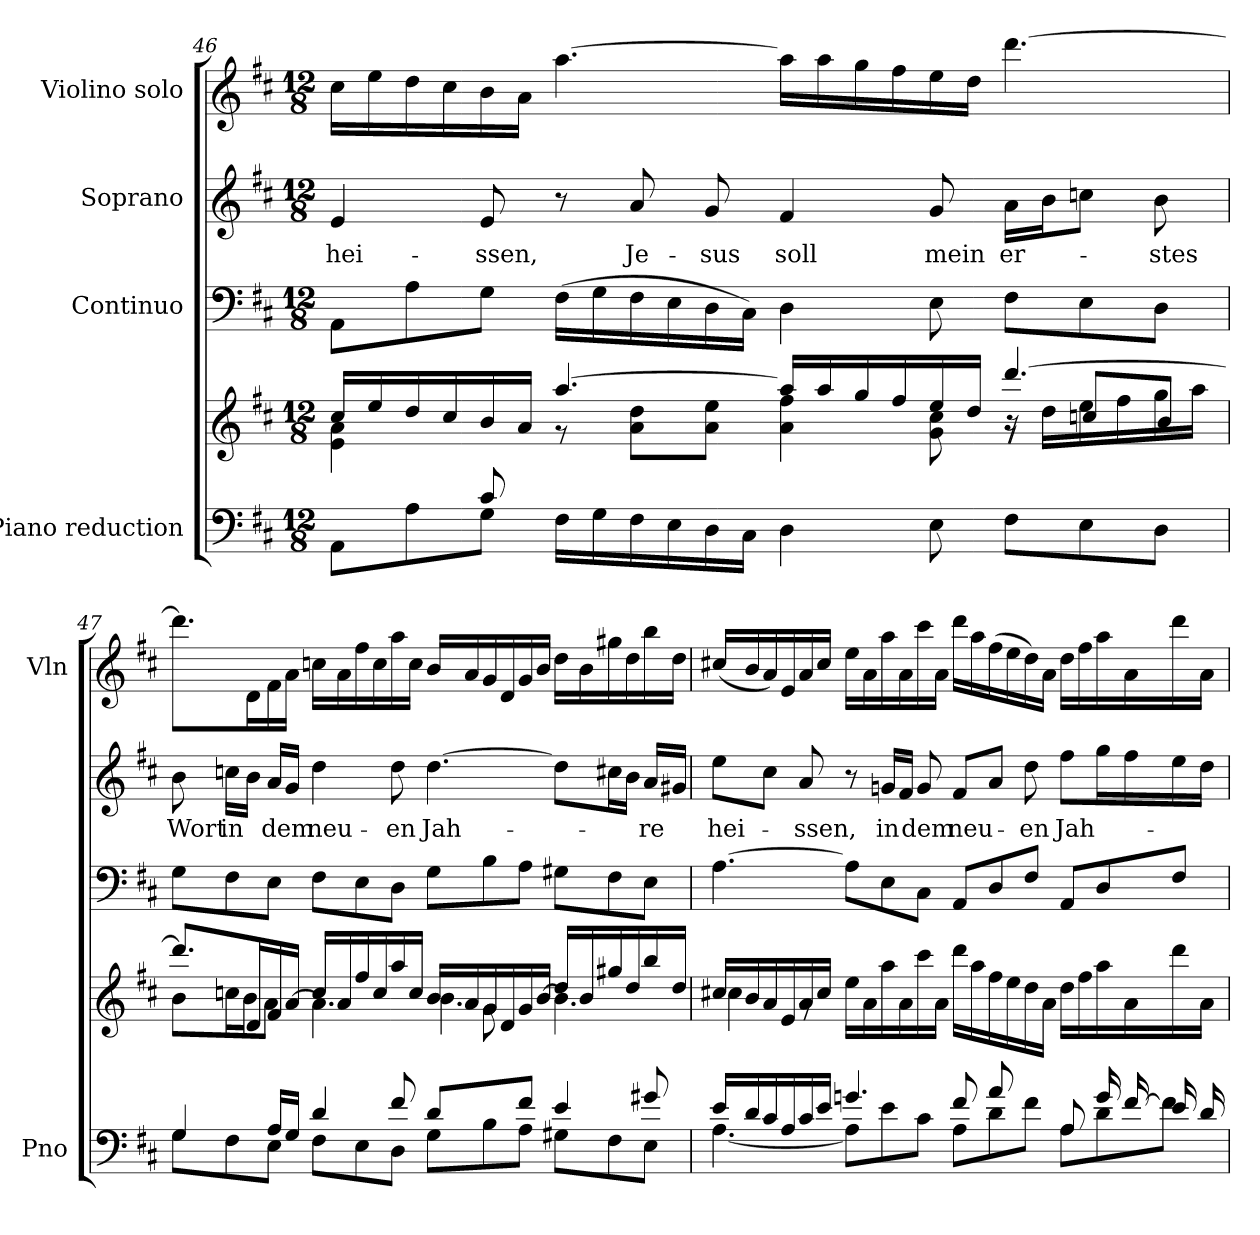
**kern	**kern	**kern	**kern	**text	**kern
*part4	*part4	*part3	*part2	*part2	*part1
*staff5	*staff4	*staff3	*staff2	*staff2	*staff1
*I"Piano reduction	*	*I"Continuo	*I"Soprano	*	*I"Violino solo
*I'Pno	*	*	*	*	*I'Vln
*clefF4	*clefG2	*clefF4	*clefG2	*	*clefG2
*k[f#c#]	*k[f#c#]	*k[f#c#]	*k[f#c#]	*	*k[f#c#]
*M12/8	*M12/8	*M12/8	*M12/8	*	*M12/8
=46	=46	=46	=46	=46	=46
*^	*^	*	*	*	*
*	*	*	*^	*	*	*	*
!	!	!	!	!	!	!	!LO:LY:b	!
4ryy	8AA\L	16cc#/LL	4e\ 4a\	2.ryy	8AA\L	4e/	hei-	16cc#\LL
.	.	16ee/	.	.	.	.	.	16ee\
.	8A\	16dd/	.	.	8A\	.	.	16dd\
.	.	16cc#/	.	.	.	.	.	16cc#\
!	!	!	!	!	!	!	!LO:LY:b	!
8c#/	8G\J	16b/	8ryy	.	8G\J	8e/	-ssen,	16b\
.	.	16a/JJ	.	.	.	.	.	16a\JJ
1ryy	16F#\LL	[4.aa/	8r	.	(>16F#\LL	8r	.	[4.aa\
.	16G\	.	.	.	16G\	.	.	.
!	!	!	!	!	!	!	!LO:LY:b	!
.	16F#\	.	8a\ 8dd\L	.	16F#\	8a/	Je-	.
.	16E\	.	.	.	16E\	.	.	.
!	!	!	!	!	!	!	!LO:LY:b	!
.	16D\	.	8a\ 8ee\J	.	16D\	8g/	-sus	.
.	16C#\JJ	.	.	.	16C#\JJ)	.	.	.
!	!	!	!	!	!	!	!LO:LY:b	!
.	4D\	16aa/LL]	4a\ 4ff#\	4.ryy	4D\	4f#/	soll	16aa\LL]
.	.	16aa/	.	.	.	.	.	16aa\
.	.	16gg/	.	.	.	.	.	16gg\
.	.	16ff#/	.	.	.	.	.	16ff#\
!	!	!	!	!	!	!	!LO:LY:b	!
.	8E\	16ee/	8g\ 8cc#\	.	8E\	8g/	mein	16ee\
.	.	16dd/JJ	.	.	.	.	.	16dd\JJ
!	!	!	!	!	!	!	!LO:LY:b	!
.	8F#\L	[4.ddd/	16r	8rg	8F#\L	16a\LL	er-	[4.ddd\
.	.	.	16dd\LL	.	.	16b\J	.	.
.	8E\	.	16ee\	8ccn/L	8E\	8ccn\J	.	.
.	.	.	16ff#\	.	.	.	.	.
!	!	!	!	!	!	!	!LO:LY:b	!
8ryy	8D\J	.	16gg\	8b/J	8D\J	8b\	-stes	.
.	.	.	16aa\JJ	.	.	.	.	.
!!LO:LB:g=z
=47	=47	=47	=47	=47	=47	=47	=47	=47
!	!	!	!	!	!	!	!LO:LY:b	!
4G/	8G\L	8.ddd/L]	8b\L	2..ryy	8G\L	8b\	Wort	8.ddd\L]
!	!	!	!	!	!	!	!LO:LY:b	!
.	8F#\	.	16ccn\L	.	8F#\	16ccn\LL	in	.
.	.	16d/L	16b\J	.	.	16b\JJ	.	16d\L
!	!	!	!	!	!	!	!LO:LY:b	!
16A/LL	8E\J	16f#/	8a\J	.	8E\J	16a/LL	dem	16f#\
16G/JJ	.	[16a/JJ	.	.	.	16g/JJ	.	16a\JJ
!	!	!	!	!	!	!	!LO:LY:b	!
4d/	8F#\L	16cc/LL	4.a\]	.	8F#\L	4dd\	neu-	16ccn\LL
.	.	16a/	.	.	.	.	.	16a\
.	8E\	16ff#/	.	.	8E\	.	.	16ff#\
.	.	16cc/	.	.	.	.	.	16cc\
!	!	!	!	!	!	!	!LO:LY:b	!
8f#/	8D\J	16aa/	.	.	8D\J	8dd\	-en	16aa\
.	.	16cc/JJ	.	.	.	.	.	16cc\JJ
!	!	!	!	!	!	!	!LO:LY:b	!
8d/L	8G\L	16b/LL	4.b\	.	8G\L	[4.dd\	Jah-	16b/LL
.	.	16a/	.	.	.	.	.	16a/
8ryy	8B\	16g/	.	8g\	8B\	.	.	16g/
.	.	16d/	.	.	.	.	.	16d/
8f#/J	8A\J	16g/	.	2ryy	8A\J	.	.	16g/
.	.	[16b/JJ	.	.	.	.	.	16b/JJ
4e/	8G#X\L	16dd/LL	4.b\]	.	8G#X\L	8dd\L]	.	16dd\LL
.	.	16b/	.	.	.	.	.	16b\
.	8F#\	16gg#X/	.	.	8F#\	16cc#X\L	.	16gg#X\
.	.	16dd/	.	.	.	16b\JJ	.	16dd\
!	!	!	!	!	!	!	!LO:LY:b	!
8g#X/	8E\J	16bb/	.	.	8E\J	16a/LL	-re	16bb\
.	.	16dd/JJ	.	.	.	16g#X/JJ	.	16dd\JJ
=48	=48	=48	=48	=48	=48	=48	=48	=48
!	!	!	!	!	!	!	!LO:LY:b	!
16e/LL	[4.A\	16cc#X/LL	4cc#\	1ryy	[4.A\	8ee\L	hei-	(<16cc#X/LL
16d/	.	16b/	.	.	.	.	.	16b/
16c#/	.	16a/	.	.	.	8cc#\J	.	16a/)
16A/	.	16e/	.	.	.	.	.	16e/
!	!	!	!	!	!	!	!LO:LY:b	!
16c#/	.	16a/	8rg	.	.	8a/	-ssen,	16a/
16e/JJ	.	16cc#/JJ	.	.	.	.	.	16cc#/JJ
4.gn/	8A\L]	16ee\LL	4.ryy	.	8A\L]	8r	.	16ee\LL
.	.	16a\	.	.	.	.	.	16a\
!	!	!	!	!	!	!	!LO:LY:b	!
.	8e\	16aa\	.	.	8E\	16gn/LL	in	16aa\
.	.	16a\	.	.	.	16f#/JJ	.	16a\
!	!	!	!	!	!	!	!LO:LY:b	!
.	8c#\J	16ccc#\	.	.	8C#\J	8g/	dem	16ccc#\
.	.	16a\JJ	.	.	.	.	.	16a\JJ
!	!	!	!	!	!	!	!LO:LY:b	!
8f#/L	8A\L	16ddd\LL	4.ryy	.	8AA/L	8f#/L	neu-	16ddd\LL
.	.	16aa\	.	.	.	.	.	16aa\
8a/	8d\	16ff#\	.	.	8D/	8a/J	.	(>16ff#\
.	.	16ee\	.	.	.	.	.	16ee\
!	!	!	!	!	!	!	!LO:LY:b	!
8ryy	8f#\J	16dd\	.	8dd\J	8F#/J	8dd\	-en	16dd\)
.	.	16a\JJ	.	.	.	.	.	16a\JJ
!	!	!	!	!	!	!	!LO:LY:b	!
8A/L	8A\L	16dd\LL	4.ryy	4.ryy	8AA/L	8ff#\L	Jah-	16dd\LL
.	.	16ff#\	.	.	.	.	.	16ff#\
16g/L	8d\	16aa\	.	.	8D/	16gg\L	.	16aa\
[16f#/	.	16a\	.	.	.	16ff#\	.	16a\
16e/	8f#\J]	16ddd\	.	.	8F#/J	16ee\	.	16ddd\
16d/JJ	.	16a\JJ	.	.	.	16dd\JJ	.	16a\JJ
*v	*v	*	*	*	*	*	*	*
*	*v	*v	*v	*	*	*	*
=	=	=	=	=	=
*-	*-	*-	*-	*-	*-
